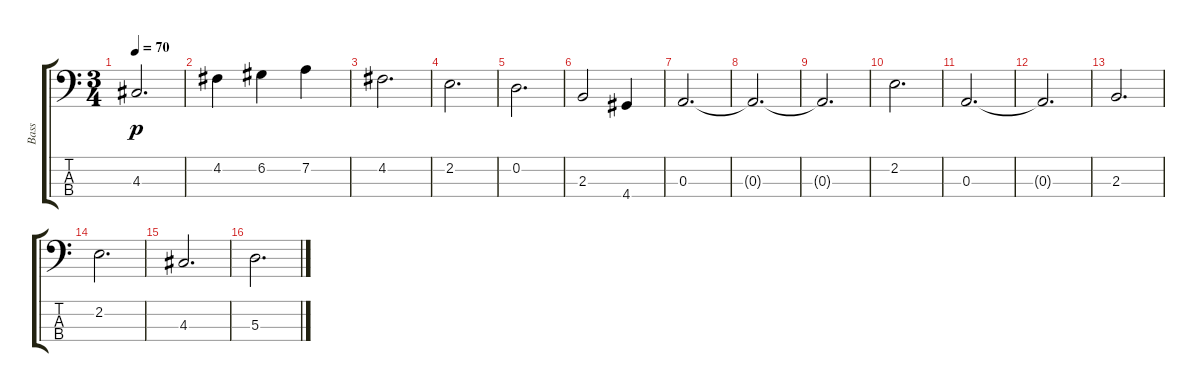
\track ("Bass" "Bass") {instrument contrabass}
\staff {score tabs}
\tuning (G2 D2 A1 E1) {hide}
\ts (3 4)
\tempo 70
\clef f4
\ks c
4.3.2{d dy p} |
4.2.4 6.2.4 7.2.4 |
4.2.2{d} |
2.2.2{d} |
0.2.2{d} |
2.3.2 4.4.4 |
0.3.2{d} |
0.3{t}.2{d} |
0.3{t}.2{d} |
2.2.2{d} |
0.3.2{d} |
0.3{t}.2{d} |
2.3.2{d} |
2.2.2{d} |
4.3.2{d} |
5.3.2{d}
